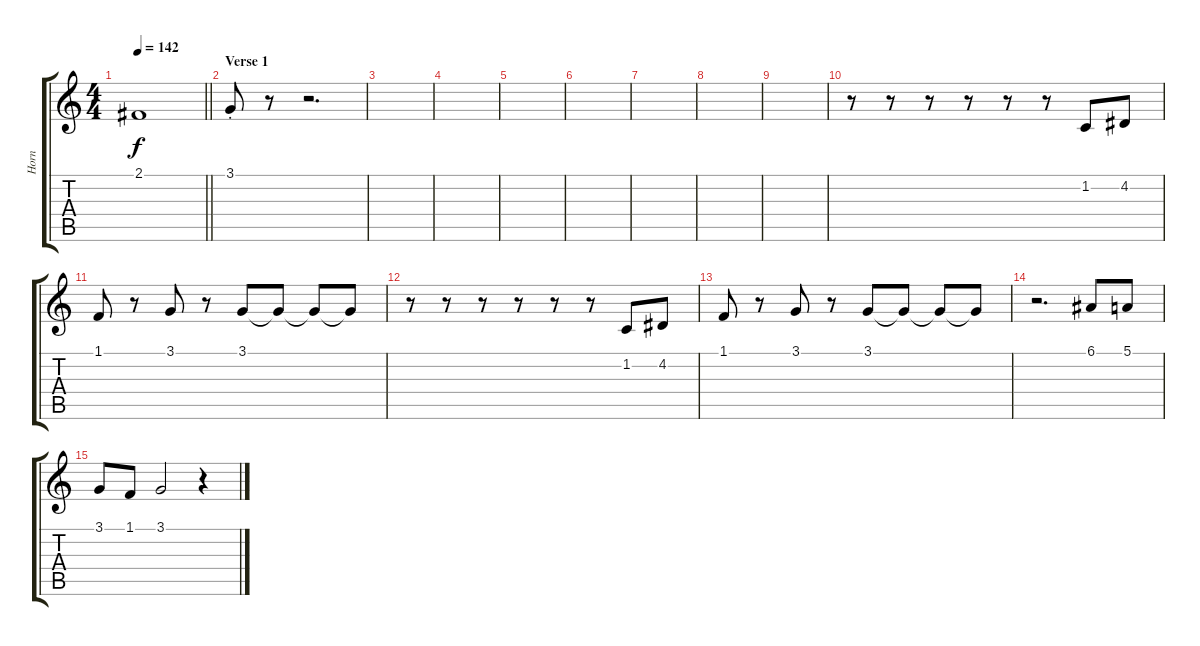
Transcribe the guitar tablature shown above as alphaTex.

\track ("Horn" "Horn") {instrument frenchhorn}
\staff {score tabs}
\tuning (E4 B3 G3 D3 A2 E2) {hide}
\ts (4 4)
\tempo 142
\clef g2
\barLineRight lightlight
\ks c
2.1.1{dy f} |
\section ("" "Verse 1")
3.1{st}.8 r.8 r.2{d} |
|
|
|
|
|
|
|
r.8 r.8 r.8 r.8 r.8 r.8 1.2.8 4.2.8 |
1.1.8 r.8 3.1.8 r.8 3.1.8 3.1{t}.8 3.1{t}.8 3.1{t}.8 |
r.8 r.8 r.8 r.8 r.8 r.8 1.2.8 4.2.8 |
1.1.8 r.8 3.1.8 r.8 3.1.8 3.1{t}.8 3.1{t}.8 3.1{t}.8 |
r.2{d} 6.1.8 5.1.8 |
3.1.8 1.1.8 3.1.2 r.4
